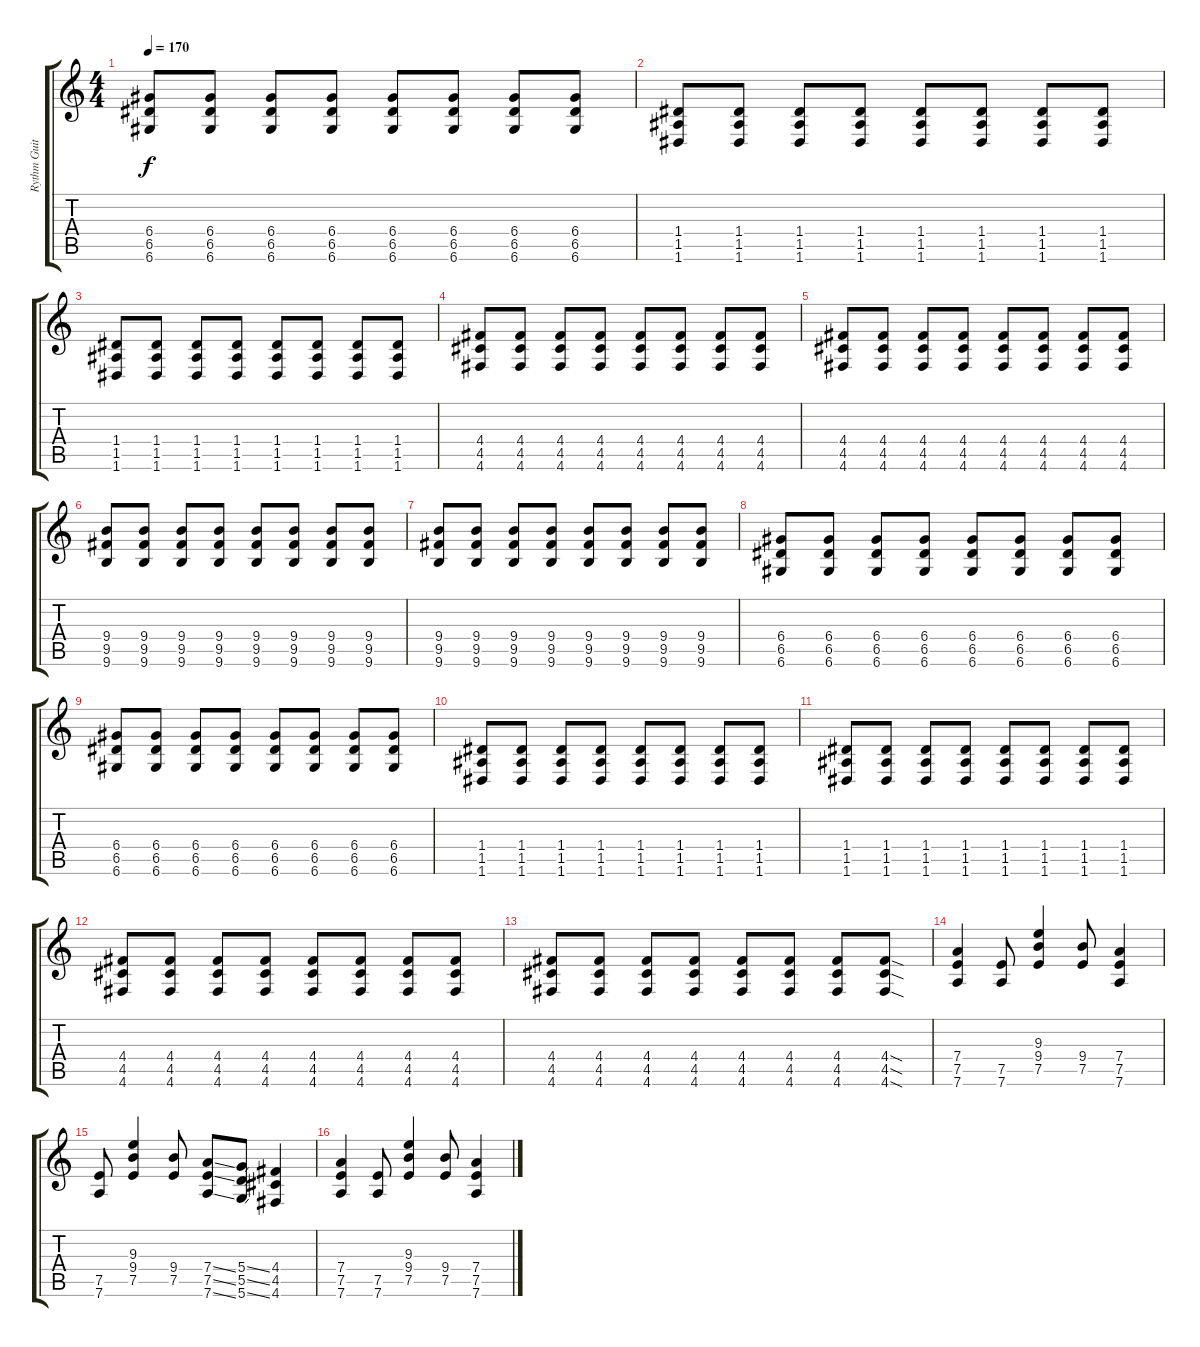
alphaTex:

\track ("Rythm Guitar (Left)" "Rythm Guit") {instrument overdrivenguitar}
\staff {score tabs}
\tuning (E4 B3 G3 D3 A2 D2) {hide}
\ts (4 4)
\tempo 170
\clef g2
\ks c
(6.4 6.5 6.6).8{dy f} (6.4 6.5 6.6).8 (6.4 6.5 6.6).8 (6.4 6.5 6.6).8 (6.4 6.5 6.6).8 (6.4 6.5 6.6).8 (6.4 6.5 6.6).8 (6.4 6.5 6.6).8 |
(1.4 1.5 1.6).8 (1.4 1.5 1.6).8 (1.4 1.5 1.6).8 (1.4 1.5 1.6).8 (1.4 1.5 1.6).8 (1.4 1.5 1.6).8 (1.4 1.5 1.6).8 (1.4 1.5 1.6).8 |
(1.4 1.5 1.6).8 (1.4 1.5 1.6).8 (1.4 1.5 1.6).8 (1.4 1.5 1.6).8 (1.4 1.5 1.6).8 (1.4 1.5 1.6).8 (1.4 1.5 1.6).8 (1.4 1.5 1.6).8 |
(4.4 4.5 4.6).8 (4.4 4.5 4.6).8 (4.4 4.5 4.6).8 (4.4 4.5 4.6).8 (4.4 4.5 4.6).8 (4.4 4.5 4.6).8 (4.4 4.5 4.6).8 (4.4 4.5 4.6).8 |
(4.4 4.5 4.6).8 (4.4 4.5 4.6).8 (4.4 4.5 4.6).8 (4.4 4.5 4.6).8 (4.4 4.5 4.6).8 (4.4 4.5 4.6).8 (4.4 4.5 4.6).8 (4.4 4.5 4.6).8 |
(9.4 9.5 9.6).8 (9.4 9.5 9.6).8 (9.4 9.5 9.6).8 (9.4 9.5 9.6).8 (9.4 9.5 9.6).8 (9.4 9.5 9.6).8 (9.4 9.5 9.6).8 (9.4 9.5 9.6).8 |
(9.4 9.5 9.6).8 (9.4 9.5 9.6).8 (9.4 9.5 9.6).8 (9.4 9.5 9.6).8 (9.4 9.5 9.6).8 (9.4 9.5 9.6).8 (9.4 9.5 9.6).8 (9.4 9.5 9.6).8 |
(6.4 6.5 6.6).8 (6.4 6.5 6.6).8 (6.4 6.5 6.6).8 (6.4 6.5 6.6).8 (6.4 6.5 6.6).8 (6.4 6.5 6.6).8 (6.4 6.5 6.6).8 (6.4 6.5 6.6).8 |
(6.4 6.5 6.6).8 (6.4 6.5 6.6).8 (6.4 6.5 6.6).8 (6.4 6.5 6.6).8 (6.4 6.5 6.6).8 (6.4 6.5 6.6).8 (6.4 6.5 6.6).8 (6.4 6.5 6.6).8 |
(1.4 1.5 1.6).8 (1.4 1.5 1.6).8 (1.4 1.5 1.6).8 (1.4 1.5 1.6).8 (1.4 1.5 1.6).8 (1.4 1.5 1.6).8 (1.4 1.5 1.6).8 (1.4 1.5 1.6).8 |
(1.4 1.5 1.6).8 (1.4 1.5 1.6).8 (1.4 1.5 1.6).8 (1.4 1.5 1.6).8 (1.4 1.5 1.6).8 (1.4 1.5 1.6).8 (1.4 1.5 1.6).8 (1.4 1.5 1.6).8 |
(4.4 4.5 4.6).8 (4.4 4.5 4.6).8 (4.4 4.5 4.6).8 (4.4 4.5 4.6).8 (4.4 4.5 4.6).8 (4.4 4.5 4.6).8 (4.4 4.5 4.6).8 (4.4 4.5 4.6).8 |
(4.4 4.5 4.6).8 (4.4 4.5 4.6).8 (4.4 4.5 4.6).8 (4.4 4.5 4.6).8 (4.4 4.5 4.6).8 (4.4 4.5 4.6).8 (4.4 4.5 4.6).8 (4.4{sod} 4.5{sod} 4.6{sod}).8 |
(7.4 7.5 7.6).4 (7.5 7.6).8 (9.3 9.4 7.5).4 (9.4 7.5).8 (7.4 7.5 7.6).4 |
(7.5 7.6).8 (9.3 9.4 7.5).4 (9.4 7.5).8 (7.4{ss} 7.5{ss} 7.6{ss}).8 (5.4{ss} 5.5{ss} 5.6{ss}).8 (4.4 4.5 4.6).4 |
(7.4 7.5 7.6).4 (7.5 7.6).8 (9.3 9.4 7.5).4 (9.4 7.5).8 (7.4 7.5 7.6).4
